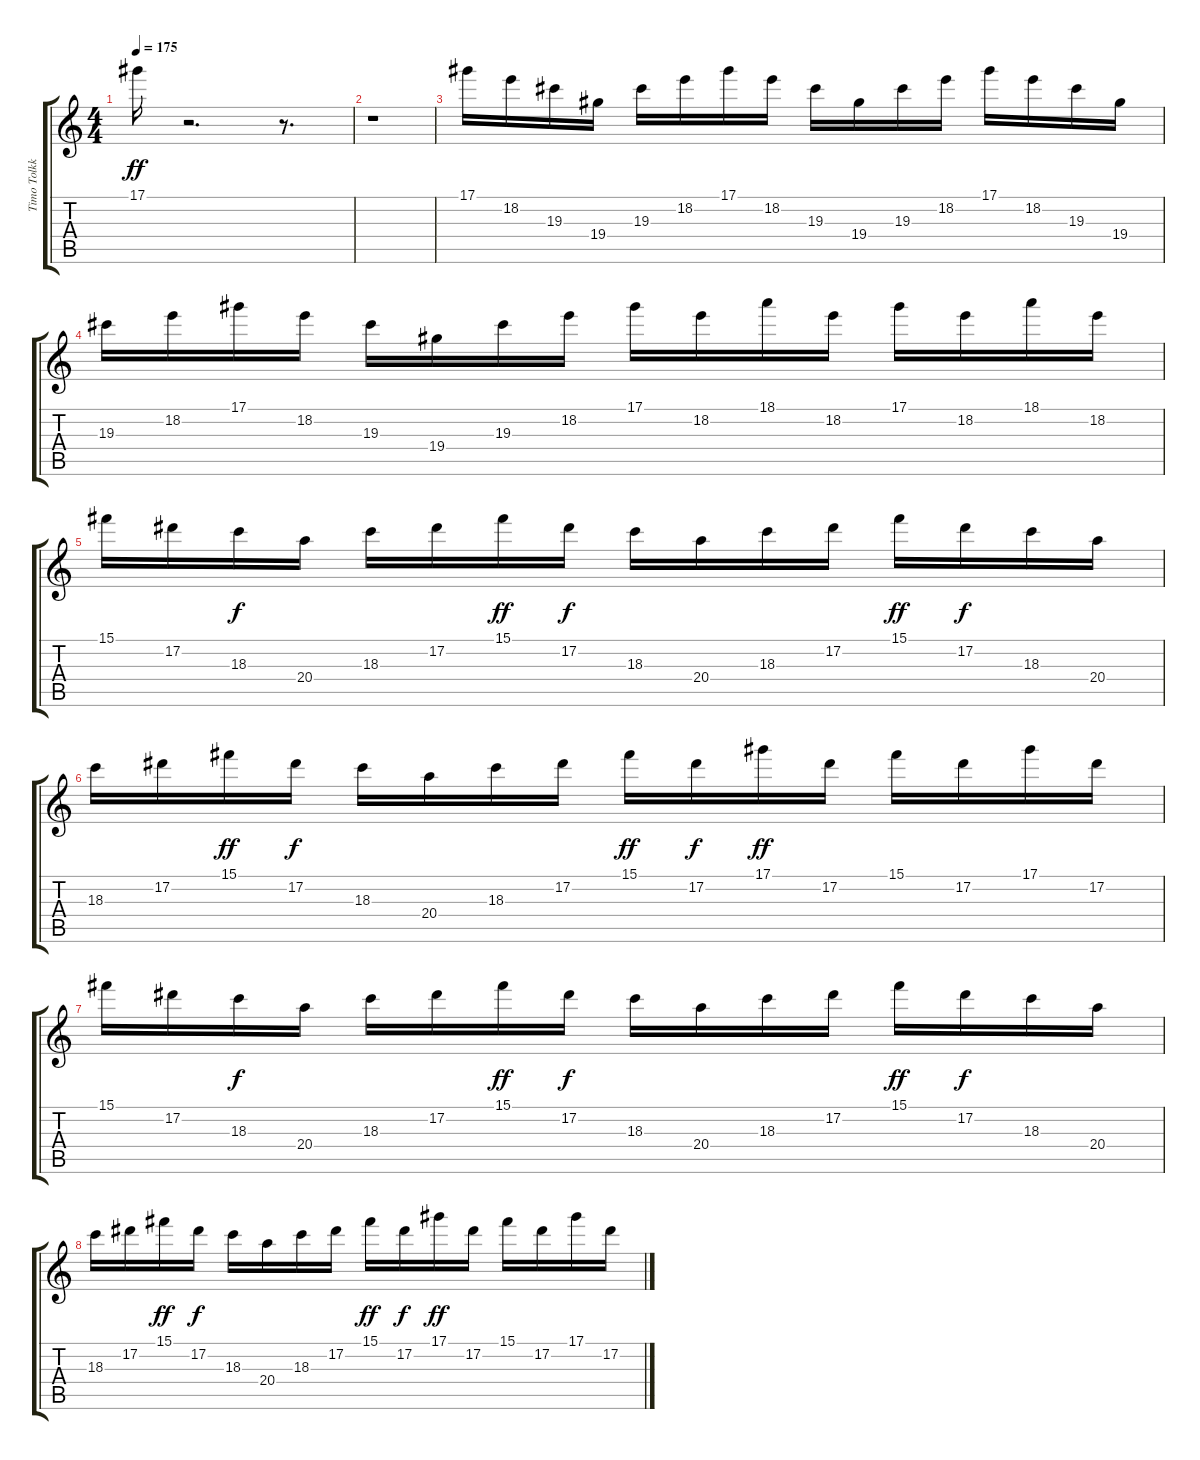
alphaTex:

\track ("Timo Tolkki" "Timo Tolkk") {instrument distortionguitar}
\staff {score tabs}
\tuning (Eb4 Bb3 Gb3 Db3 Ab2 Eb2) {hide}
\ts (4 4)
\tempo 175
\clef g2
\ks c
17.1.16{dy ff} r.2{d} r.8{d} |
r.1 |
17.1.16{balance 6} 18.2.16 19.3.16 19.4.16 19.3.16 18.2.16 17.1.16 18.2.16 19.3.16 19.4.16 19.3.16 18.2.16 17.1.16 18.2.16 19.3.16 19.4.16 |
19.3.16 18.2.16 17.1.16 18.2.16 19.3.16 19.4.16 19.3.16 18.2.16 17.1.16 18.2.16 18.1.16 18.2.16 17.1.16 18.2.16 18.1.16 18.2.16 |
15.1.16 17.2.16 18.3.16{dy f} 20.4.16 18.3.16 17.2.16 15.1.16{dy ff} 17.2.16{dy f} 18.3.16 20.4.16 18.3.16 17.2.16 15.1.16{dy ff} 17.2.16{dy f} 18.3.16 20.4.16 |
18.3.16 17.2.16 15.1.16{dy ff} 17.2.16{dy f} 18.3.16 20.4.16 18.3.16 17.2.16 15.1.16{dy ff} 17.2.16{dy f} 17.1.16{dy ff} 17.2.16 15.1.16 17.2.16 17.1.16 17.2.16 |
15.1.16 17.2.16 18.3.16{dy f} 20.4.16 18.3.16 17.2.16 15.1.16{dy ff} 17.2.16{dy f} 18.3.16 20.4.16 18.3.16 17.2.16 15.1.16{dy ff} 17.2.16{dy f} 18.3.16 20.4.16 |
18.3.16 17.2.16 15.1.16{dy ff} 17.2.16{dy f} 18.3.16 20.4.16 18.3.16 17.2.16 15.1.16{dy ff} 17.2.16{dy f} 17.1.16{dy ff} 17.2.16 15.1.16 17.2.16 17.1.16 17.2.16
